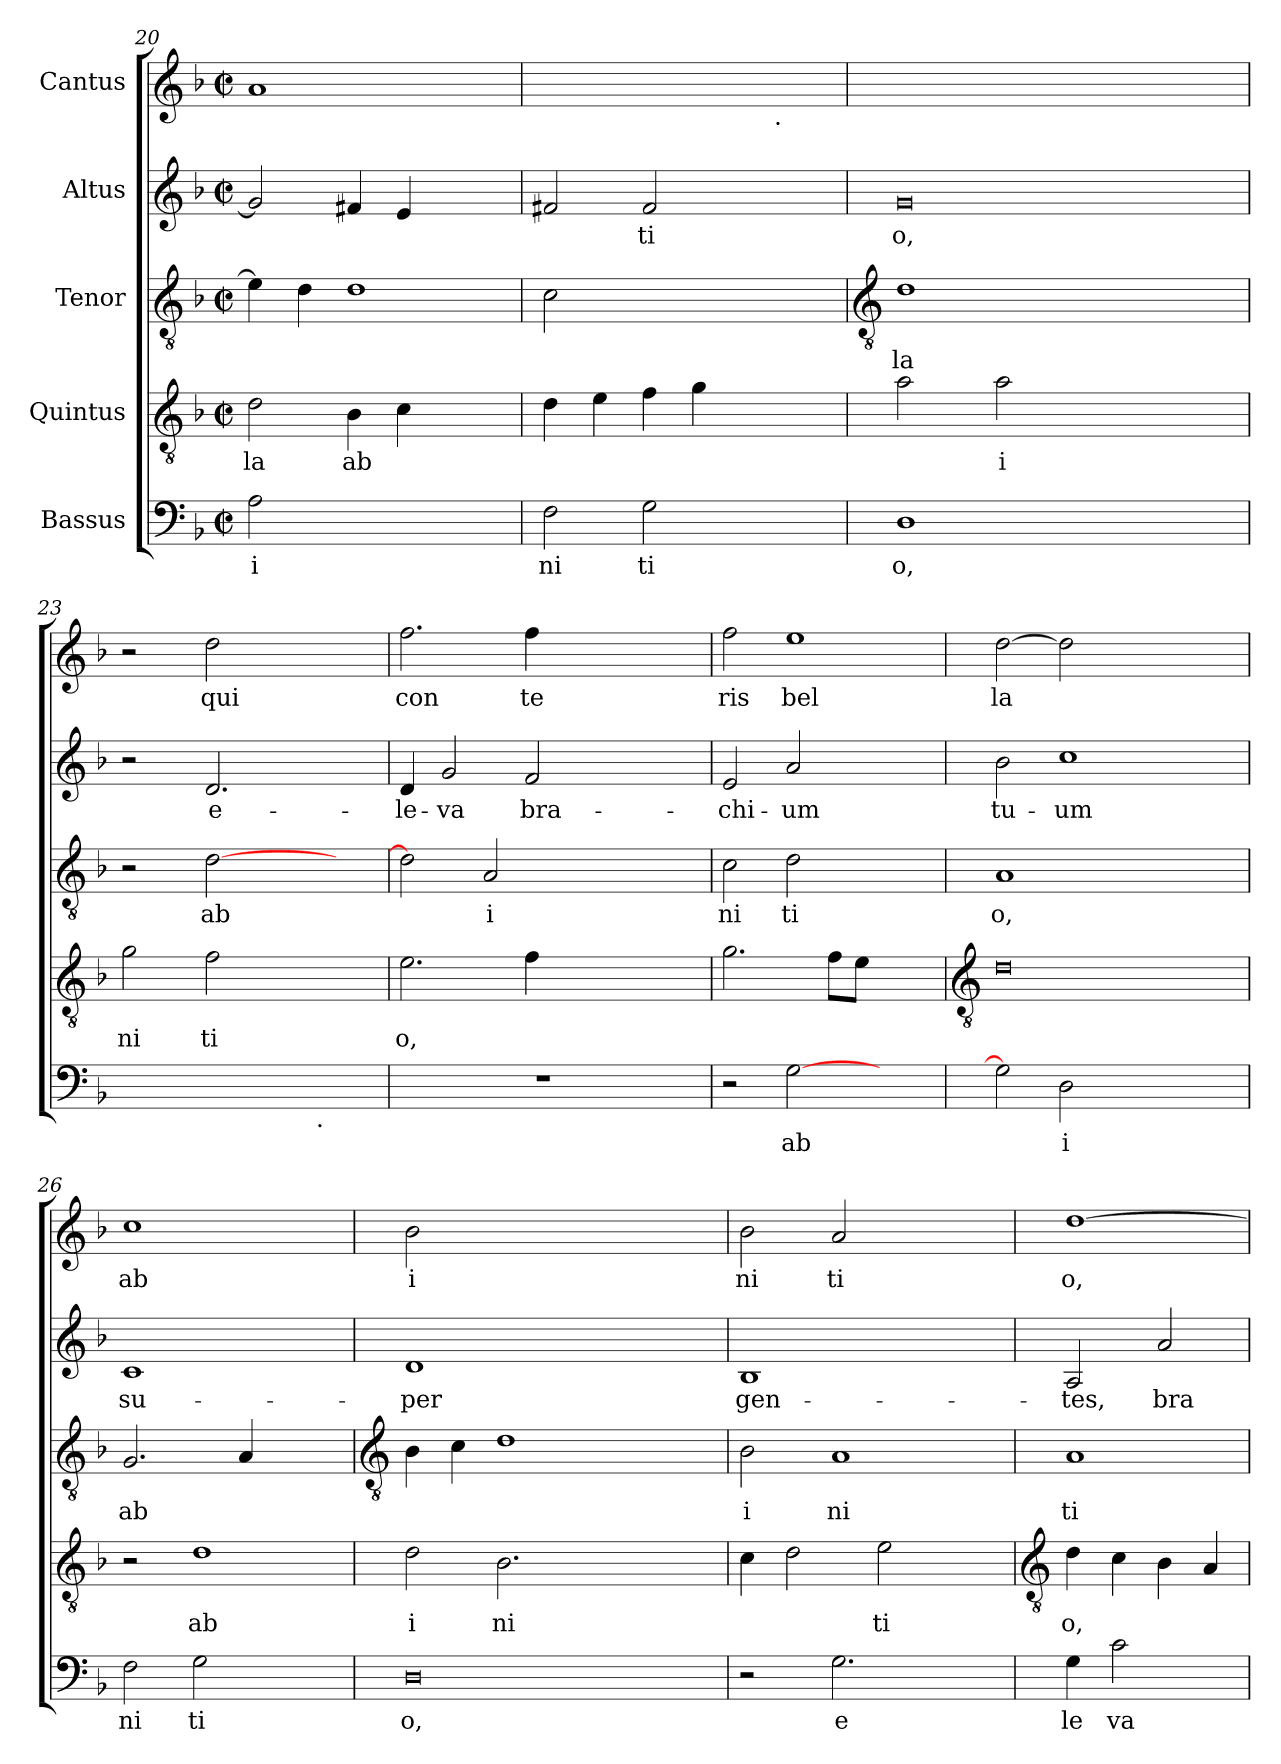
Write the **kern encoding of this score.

**kern	**text	**kern	**text	**kern	**text	**kern	**text	**kern	**text
*part5	*part5	*part4	*part4	*part3	*part3	*part2	*part2	*part1	*part1
*staff5	*staff5	*staff4	*staff4	*staff3	*staff3	*staff2	*staff2	*staff1	*staff1
*I"Bassus	*	*I"Quintus	*	*I"Tenor	*	*I"Altus	*	*I"Cantus	*
!!LO:LB:g=z
*clefF4	*	*clefGv2	*	*clefGv2	*	*clefG2	*	*clefG2	*
*k[b-]	*	*k[b-]	*	*k[b-]	*	*k[b-]	*	*k[b-]	*
*F:	*	*F:	*	*F:	*	*F:	*	*F:	*
*M2/2	*	*M2/2	*	*M2/2	*	*M2/2	*	*M2/2	*
*met(c|)	*	*met(c|)	*	*met(c|)	*	*met(c|)	*	*met(c|)	*
=20A	=20A	=20A	=20A	=20A	=20A	=20A	=20A	=20A	=20A
!	!LO:LY:b	!	!LO:LY:b	!	!	!	!	!	!
2A\	i	2d\	-la	4e\]	.	2g/]	.	1a	.
.	.	.	.	4d\	.	.	.	.	.
!	!	!	!LO:LY:b	!	!	!	!	!	!
1ryy	.	4B-\	ab	1d	.	4f#X/	.	.	.
.	.	4c\	.	.	.	4e/	.	.	.
.	.	2ryy	.	.	.	2ryy	.	2ryy	.
!!LO:LB:g=z
=21A	=21A	=21A	=21A	=21A	=21A	=21A	=21A	=21A	=21A
!	!LO:LY:b	!	!	!	!	!	!	!	!
2F\	ni	4d\	.	2c\	.	2f#X/	.	4ryy	.
.	.	4e\	.	.	.	.	.	4ryy	.
!	!LO:LY:b	!	!	!	!	!	!LO:LY:b	!	!
2G\	ti	4f\	.	2ryy	.	2f#/	ti	4ryy	.
.	.	4g\	.	.	.	.	.	32ryy	.
.	.	.	.	.	.	.	.	32ryy	.
.	.	.	.	.	.	.	.	32ryy	.
.	.	.	.	.	.	.	.	32ryy	.
.	.	.	.	.	.	.	.	32ryy	.
.	.	.	.	.	.	.	.	32ryy	.
!	!	!	!	!	!	!	!	!LO:TX:b:t=.	!
.	.	.	.	.	.	.	.	32ryy	.
.	.	.	.	.	.	.	.	4ryy	.
8..ryy	.	8..ryy	.	8..ryy	.	8..ryy	.	.	.
!!LO:LB:g=z
=22A	=22A	=22A	=22A	=22A	=22A	=22A	=22A	=22A	=22A
*	*	*	*	*clefGv2	*	*	*	*	*
!	!LO:LY:b	!	!	!	!LO:LY:b	!	!LO:LY:b	!	!
1D	o,	2a\	.	1d	-la	0g	o,	4ryy	.
.	.	.	.	.	.	.	.	4ryy	.
!	!	!	!LO:LY:b	!	!	!	!	!	!
.	.	2a\	i	.	.	.	.	4ryy	.
.	.	.	.	.	.	.	.	32ryy	.
.	.	.	.	.	.	.	.	1ryy	.
1ryy	.	1ryy	.	1ryy	.	.	.	.	.
.	.	.	.	.	.	.	.	8..ryy	.
!!LO:LB:g=z
=23	=23	=23	=23	=23	=23	=23	=23	=23	=23
!	!	!	!LO:LY:b	!	!	!	!	!	!
4ryy	.	2g\	ni	2r	.	2r	.	2r	.
4ryy	.	.	.	.	.	.	.	.	.
!	!	!	!LO:LY:b	!	!LO:LY:b	!	!LO:LY:b	!	!LO:LY:b
4ryy	.	2f\	ti	[2d\	ab	2.d/	e-	2dd\	qui
32ryy	.	.	.	.	.	.	.	.	.
32ryy	.	.	.	.	.	.	.	.	.
32ryy	.	.	.	.	.	.	.	.	.
32ryy	.	.	.	.	.	.	.	.	.
32ryy	.	.	.	.	.	.	.	.	.
32ryy	.	.	.	.	.	.	.	.	.
!LO:TX:b:t=.	!	!	!	!	!	!	!	!	!
32ryy	.	.	.	.	.	.	.	.	.
4ryy	.	.	.	.	.	.	.	.	.
.	.	4ryy	.	4ryy	.	.	.	4ryy	.
32ryy	.	.	.	.	.	.	.	.	.
=24	=24	=24	=24	=24	=24	=24	=24	=24	=24
!	!	!	!LO:LY:b	!	!	!	!LO:LY:b	!	!LO:LY:b
4ryy	.	2.e\	o,	2d\]	.	4d/	-le-	2.ff\	con
!	!	!	!	!	!	!	!LO:LY:b	!	!
4ryy	.	.	.	.	.	2g/	-va	.	.
!	!	!	!	!	!LO:LY:b	!	!	!	!
4ryy	.	.	.	2A/	i	.	.	.	.
!	!	!	!	!	!	!	!LO:LY:b	!	!LO:LY:b
32ryy	.	4f\	.	.	.	2f/	bra-	4ff\	te
1r	.	.	.	.	.	.	.	.	.
.	.	2ryy	.	2ryy	.	.	.	2ryy	.
.	.	.	.	.	.	2ryy	.	.	.
.	.	4ryy	.	4ryy	.	.	.	4ryy	.
.	.	32ryy	.	32ryy	.	32ryy	.	32ryy	.
=25	=25	=25	=25	=25	=25	=25	=25	=25	=25
!	!	!	!	!	!LO:LY:b	!	!LO:LY:b	!	!LO:LY:b
2r	.	2.g\	.	2c\	ni	2e/	-chi-	2ff\	ris
!	!LO:LY:b	!	!	!	!LO:LY:b	!	!LO:LY:b	!	!LO:LY:b
[2G\	ab	.	.	2d\	ti	2a/	-um	1ee	bel
.	.	8f\L	.	.	.	.	.	.	.
.	.	8e\J	.	.	.	.	.	.	.
2ryy	.	2ryy	.	2ryy	.	2ryy	.	.	.
!!LO:LB:g=z
=26A	=26A	=26A	=26A	=26A	=26A	=26A	=26A	=26A	=26A
*	*	*clefGv2	*	*	*	*	*	*	*
!	!	!	!	!	!LO:LY:b	!	!LO:LY:b	!	!LO:LY:b
2G\]	.	0d	.	1A	o,	2b-\	tu-	[2dd\	la
!	!LO:LY:b	!	!	!	!	!	!LO:LY:b	!	!
2D\	i	.	.	.	.	1cc	-um	2dd\]	.
1ryy	.	.	.	1ryy	.	.	.	1ryy	.
.	.	.	.	.	.	2ryy	.	.	.
=26B	=26B	=26B	=26B	=26B	=26B	=26B	=26B	=26B	=26B
!	!LO:LY:b	!	!	!	!LO:LY:b	!	!LO:LY:b	!	!LO:LY:b
2F\	ni	2r	.	2.G/	ab	1c	su-	1cc	ab
!	!LO:LY:b	!	!LO:LY:b	!	!	!	!	!	!
2G\	ti	1d	ab	.	.	.	.	.	.
.	.	.	.	4A/	.	.	.	.	.
2ryy	.	.	.	2ryy	.	2ryy	.	2ryy	.
!!LO:LB:g=z
=27A	=27A	=27A	=27A	=27A	=27A	=27A	=27A	=27A	=27A
*	*	*	*	*clefGv2	*	*	*	*	*
!	!LO:LY:b	!	!LO:LY:b	!	!	!	!LO:LY:b	!	!LO:LY:b
0D	o,	2d\	i	4B-\	.	1d	-per	2b-\	i
.	.	.	.	4c\	.	.	.	.	.
!	!	!	!LO:LY:b	!	!	!	!	!	!
.	.	2.B-\	ni	1d	.	.	.	1.ryy	.
.	.	.	.	.	.	1ryy	.	.	.
.	.	2.ryy	.	.	.	.	.	.	.
.	.	.	.	2ryy	.	.	.	.	.
!!LO:LB:g=z
=28	=28	=28	=28	=28	=28	=28	=28	=28	=28
!	!	!	!	!	!LO:LY:b	!	!LO:LY:b	!	!LO:LY:b
2r	.	4c\	.	2B-\	i	1B-	gen-	2b-\	ni
.	.	2d\	.	.	.	.	.	.	.
!	!LO:LY:b	!	!	!	!LO:LY:b	!	!	!	!LO:LY:b
2.G\	e	.	.	1A	ni	.	.	2a/	ti
!	!	!	!LO:LY:b	!	!	!	!	!	!
.	.	2e\	ti	.	.	.	.	.	.
.	.	.	.	.	.	2ryy	.	2ryy	.
4ryy	.	4ryy	.	.	.	.	.	.	.
!!LO:LB:g=z
=28A	=28A	=28A	=28A	=28A	=28A	=28A	=28A	=28A	=28A
*	*	*clefGv2	*	*	*	*	*	*	*
!	!LO:LY:b	!	!LO:LY:b	!	!LO:LY:b	!	!LO:LY:b	!	!LO:LY:b
4G\	le	4d\	o,	1A	ti	2A/	-tes,	[1dd	o,
!	!LO:LY:b	!	!	!	!	!	!	!	!
2c\	va	4c\	.	.	.	.	.	.	.
!	!	!	!	!	!	!	!LO:LY:b	!	!
.	.	4B-\	.	.	.	2a/	bra-	.	.
4ryy	.	4A/	.	.	.	.	.	.	.
=	=	=	=	=	=	=	=	=	=
*-	*-	*-	*-	*-	*-	*-	*-	*-	*-
